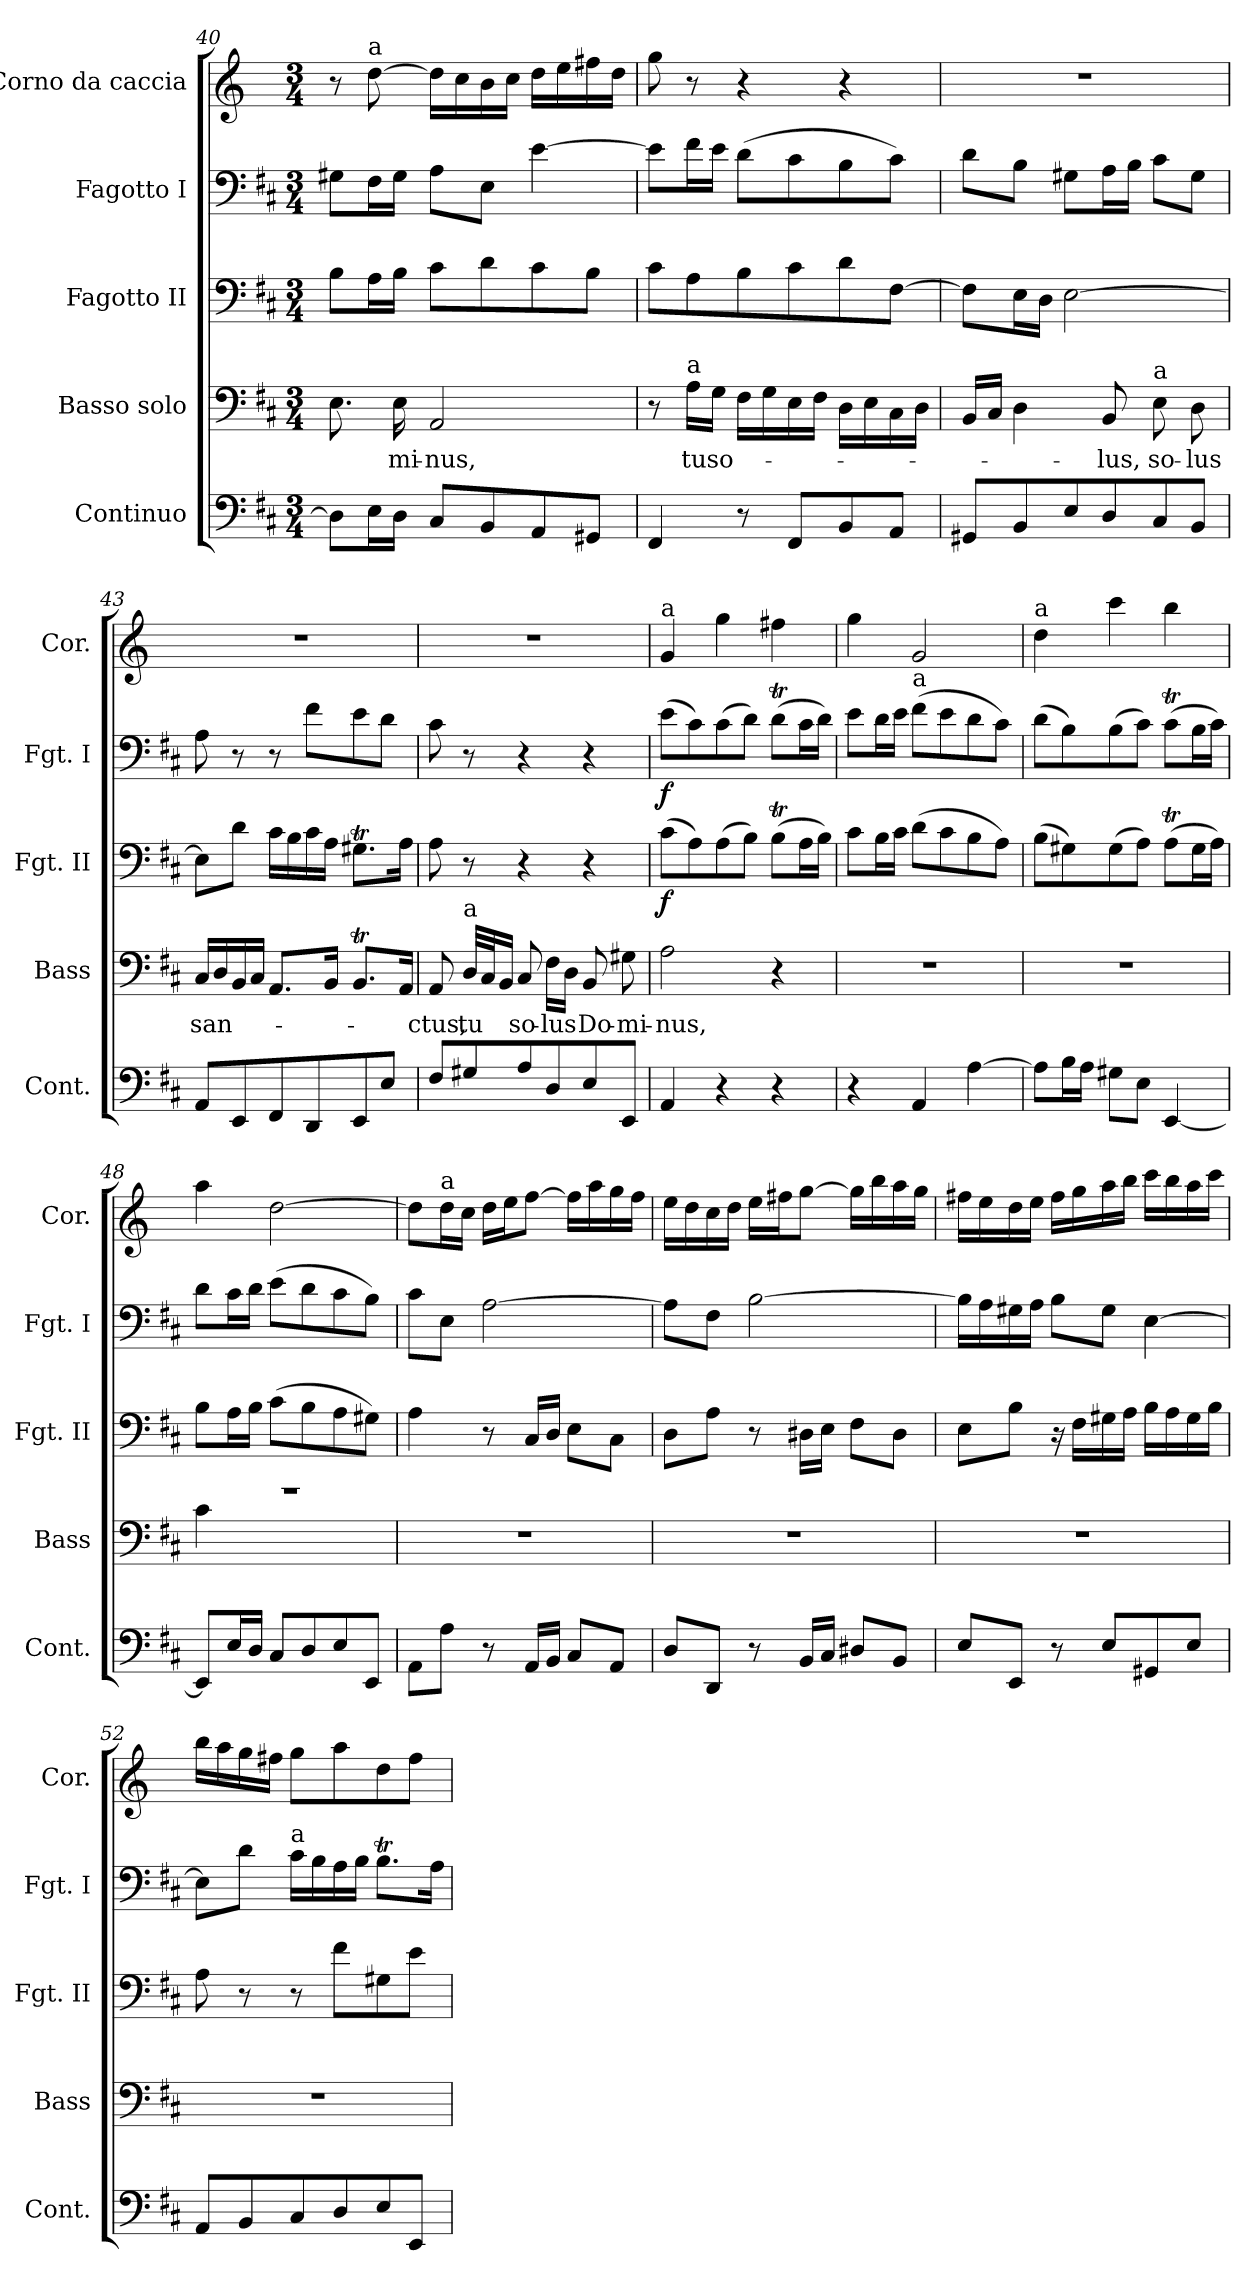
**kern	**kern	**text	**kern	**dynam	**kern	**dynam	**kern
*part5	*part4	*part4	*part3	*part3	*part2	*part2	*part1
*staff5	*staff4	*staff4	*staff3	*staff3	*staff2	*staff2	*staff1
*I"Continuo	*I"Basso solo	*	*I"Fagotto II	*	*I"Fagotto I	*	*I"Corno da caccia
*I'Cont.	*I'Bass	*	*I'Fgt. II	*	*I'Fgt. I	*	*I'Cor.
*clefF4	*clefF4	*	*clefF4	*	*clefF4	*	*clefG2
*	*	*	*	*	*	*	*ITrd6c10
*k[f#c#]	*k[f#c#]	*	*k[f#c#]	*	*k[f#c#]	*	*k[f#c#]
*M3/4	*M3/4	*	*M3/4	*	*M3/4	*	*M3/4
=40	=40	=40	=40	=40	=40	=40	=40
8D\L]	8.E\	.	8B\L	.	8G#X\L	.	8r
!	!	!	!	!	!	!	!LO:TX:a:t=a
16E\L	.	.	16A\L	.	16F#\L	.	[8e\
16D\JJ	16E\	-mi-	16B\JJ	.	16G#\JJ	.	.
8C#/L	2AA/	-nus,	8c#\L	.	8A\L	.	16e\LL]
.	.	.	.	.	.	.	16d\
8BB/	.	.	8d\	.	8E\J	.	16c#\
.	.	.	.	.	.	.	16d\JJ
8AA/	.	.	8c#\	.	[4e\	.	16e\LL
.	.	.	.	.	.	.	16f#\
8GG#X/J	.	.	8B\J	.	.	.	16g#X\
.	.	.	.	.	.	.	16e\JJ
=41	=41	=41	=41	=41	=41	=41	=41
4FF#/	8r	.	8c#\L	.	8e\L]	.	8a\
!	!LO:TX:a:t=a	!	!	!	!	!	!
.	16A\LL	tu	8A\	.	16f#\L	.	8r
.	16G\JJ	so-	.	.	16e\JJ	.	.
8r	16F#\LL	.	8B\	.	(8d\L	.	4r
.	16G\	.	.	.	.	.	.
8FF#/L	16E\	.	8c#\	.	8c#\	.	.
.	16F#\JJ	.	.	.	.	.	.
8BB/	16D\LL	.	8d\	.	8B\	.	4r
.	16E\	.	.	.	.	.	.
8AA/J	16C#\	.	[8F#\J	.	8c#\J)	.	.
.	16D\JJ	.	.	.	.	.	.
=42	=42	=42	=42	=42	=42	=42	=42
8GG#X/L	16BB/LL	.	8F#\L]	.	8d\L	.	2.r
.	16C#/JJ	.	.	.	.	.	.
8BB/	4D\	.	16E\L	.	8B\J	.	.
.	.	.	16D\JJ	.	.	.	.
8E/	.	.	[2E\	.	8G#X\L	.	.
8D/	8BB/	-lus,	.	.	16A\L	.	.
.	.	.	.	.	16B\JJ	.	.
!	!LO:TX:a:t=a	!	!	!	!	!	!
8C#/	8E\	so-	.	.	8c#\L	.	.
8BB/J	8D\	-lus	.	.	8G#\J	.	.
=43	=43	=43	=43	=43	=43	=43	=43
8AA/L	16C#/LL	san-	8E\L]	.	8A\	.	2.r
.	16D/	.	.	.	.	.	.
8EE/	16BB/	.	8d\J	.	8r	.	.
.	16C#/JJ	.	.	.	.	.	.
8FF#/	8.AA/L	.	16c#\LL	.	8r	.	.
.	.	.	16B\	.	.	.	.
8DD/	.	.	16c#\	.	8f#\L	.	.
.	16BB/Jk	.	16A\JJ	.	.	.	.
8EE/	8.BBT/L	.	8.G#Xt\L	.	8e\	.	.
8E/J	.	.	.	.	8d\J	.	.
.	16AA/Jk	.	16A\Jk	.	.	.	.
=44	=44	=44	=44	=44	=44	=44	=44
8F#/L	8AA/	-ctus,	8A\	.	8c#\	.	2.r
!	!LO:TX:a:t=a	!	!	!	!	!	!
8G#X/	32D/LLL	tu	8r	.	8r	.	.
.	32C#/J	.	.	.	.	.	.
.	16BB/JJ	.	.	.	.	.	.
8A/	8C#/	so-	4r	.	4r	.	.
8D/	16F#\LL	-lus	.	.	.	.	.
.	16D\JJ	.	.	.	.	.	.
8E/	8BB/	Do-	4r	.	4r	.	.
8EE/J	8G#X\	-mi-	.	.	.	.	.
=45	=45	=45	=45	=45	=45	=45	=45
!	!	!	!	!	!	!	!LO:TX:a:t=a
!	!	!	!	!LO:DY:b	!	!LO:DY:b	!
4AA/	2A\	-nus,	(8c#\L	f	(8e\L	f	4A/
.	.	.	8A\)	.	8c#\)	.	.
4r	.	.	(8A\	.	(8c#\	.	4a\
.	.	.	8B\J)	.	8d\J)	.	.
4r	4r	.	(8BT\L	.	(8dT\L	.	4g#X\
.	.	.	16A\L	.	16c#\L	.	.
.	.	.	16B\JJ)	.	16d\JJ)	.	.
=46	=46	=46	=46	=46	=46	=46	=46
4r	2.r	.	8c#\L	.	8e\L	.	4a\
.	.	.	16B\L	.	16d\L	.	.
.	.	.	16c#\JJ	.	16e\JJ	.	.
!	!	!	!	!	!LO:TX:a:t=a	!	!
4AA/	.	.	(8d\L	.	(8f#\L	.	2A/
.	.	.	8c#\	.	8e\	.	.
[4A\	.	.	8B\	.	8d\	.	.
.	.	.	8A\J)	.	8c#\J)	.	.
=47	=47	=47	=47	=47	=47	=47	=47
!	!	!	!	!	!	!	!LO:TX:a:t=a
8A\L]	2.r	.	(8B\L	.	(8d\L	.	4e\
16B\L	.	.	8G#X\)	.	8B\)	.	.
16A\JJ	.	.	.	.	.	.	.
8G#X\L	.	.	(8G#\	.	(8B\	.	4dd\
8E\J	.	.	8A\J)	.	8c#\J)	.	.
[4EE/	.	.	(8AT\L	.	(8c#t\L	.	4cc#\
.	.	.	16G#\L	.	16B\L	.	.
.	.	.	16A\JJ)	.	16c#\JJ)	.	.
=48	=48	=48	=48	=48	=48	=48	=48
*	*^	*	*	*	*	*	*
8EE/L]	2.r	4c#\	.	8B\L	.	8d\L	.	4b\
16E/L	.	.	.	16A\L	.	16c#\L	.	.
16D/JJ	.	.	.	16B\JJ	.	16d\JJ	.	.
8C#/L	.	2ryy	.	(8c#\L	.	(8e\L	.	[2e\
8D/	.	.	.	8B\	.	8d\	.	.
8E/	.	.	.	8A\	.	8c#\	.	.
8EE/J	.	.	.	8G#X\J)	.	8B\J)	.	.
*	*v	*v	*	*	*	*	*	*
=49	=49	=49	=49	=49	=49	=49	=49
8AA\L	2.r	.	4A\	.	8c#\L	.	8e\L]
!	!	!	!	!	!	!	!LO:TX:a:t=a
8A\J	.	.	.	.	8E\J	.	16e\L
.	.	.	.	.	.	.	16d\JJ
8r	.	.	8r	.	[2A\	.	16e\LL
.	.	.	.	.	.	.	16f#\J
16AA/LL	.	.	16C#/LL	.	.	.	[8g\J
16BB/JJ	.	.	16D/JJ	.	.	.	.
8C#/L	.	.	8E\L	.	.	.	16g\LL]
.	.	.	.	.	.	.	16b\
8AA/J	.	.	8C#\J	.	.	.	16a\
.	.	.	.	.	.	.	16g\JJ
=50	=50	=50	=50	=50	=50	=50	=50
8D/L	2.r	.	8D\L	.	8A\L]	.	16f#\LL
.	.	.	.	.	.	.	16e\
8DD/J	.	.	8A\J	.	8F#\J	.	16d\
.	.	.	.	.	.	.	16e\JJ
8r	.	.	8r	.	[2B\	.	16f#\LL
.	.	.	.	.	.	.	16g#X\J
16BB/LL	.	.	16D#X\LL	.	.	.	[8a\J
16C#/JJ	.	.	16E\JJ	.	.	.	.
8D#X/L	.	.	8F#\L	.	.	.	16a\LL]
.	.	.	.	.	.	.	16cc#\
8BB/J	.	.	8D#\J	.	.	.	16b\
.	.	.	.	.	.	.	16a\JJ
=51	=51	=51	=51	=51	=51	=51	=51
8E/L	2.r	.	8E\L	.	16B\LL]	.	16g#X\LL
.	.	.	.	.	16A\	.	16f#\
8EE/J	.	.	8B\J	.	16G#X\	.	16e\
.	.	.	.	.	16A\JJ	.	16f#\JJ
8r	.	.	16r	.	8B\L	.	16g#\LL
.	.	.	16F#\LL	.	.	.	16a\
8E/L	.	.	16G#X\	.	8G#\J	.	16b\
.	.	.	16A\JJ	.	.	.	16cc#\JJ
8GG#X/	.	.	16B\LL	.	[4E\	.	16dd\LL
.	.	.	16A\	.	.	.	16cc#\
8E/J	.	.	16G#\	.	.	.	16b\
.	.	.	16B\JJ	.	.	.	16dd\JJ
=52	=52	=52	=52	=52	=52	=52	=52
8AA/L	2.r	.	8A\	.	8E\L]	.	16cc#\LL
.	.	.	.	.	.	.	16b\
8BB/	.	.	8r	.	8d\J	.	16a\
.	.	.	.	.	.	.	16g#X\JJ
!	!	!	!	!	!LO:TX:a:t=a	!	!
8C#/	.	.	8r	.	16c#\LL	.	8a\L
.	.	.	.	.	16B\	.	.
8D/	.	.	8f#\L	.	16A\	.	8b\
.	.	.	.	.	16B\JJ	.	.
8E/	.	.	8G#X\	.	8.BT\L	.	8e\
8EE/J	.	.	8e\J	.	.	.	8g#\J
.	.	.	.	.	16A\Jk	.	.
=	=	=	=	=	=	=	=
*-	*-	*-	*-	*-	*-	*-	*-
